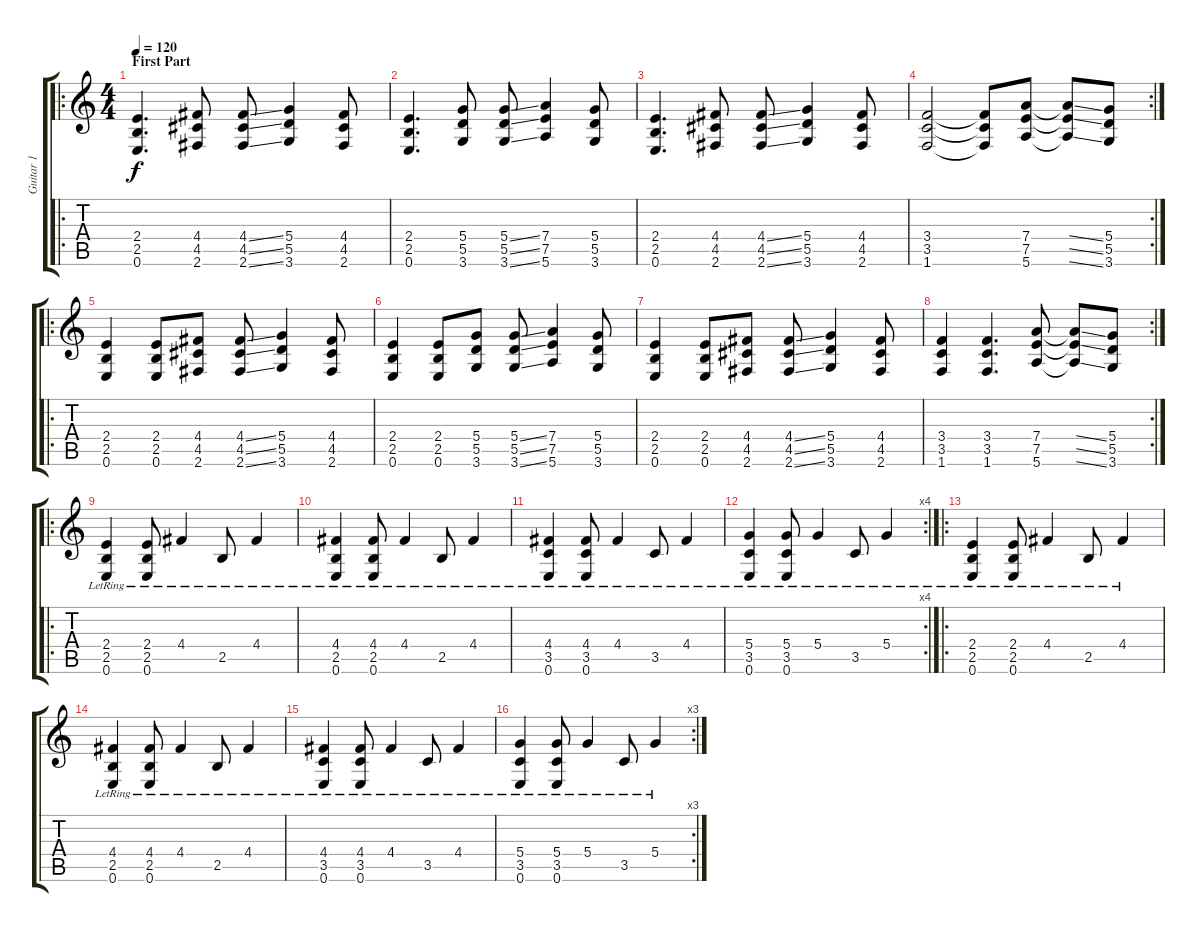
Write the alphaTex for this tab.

\track ("Guitar 1" "Guitar 1") {instrument distortionguitar}
\staff {score tabs}
\tuning (E4 B3 G3 D3 A2 E2) {hide}
\ro
\ts (4 4)
\section ("" "First Part")
\tempo 120
\clef g2
\ks c
(2.4 2.5 0.6).4{d dy f} (4.4 4.5 2.6).8 (4.4{ss} 4.5{ss} 2.6{ss}).8 (5.4 5.5 3.6).4 (4.4 4.5 2.6).8 |
(2.4 2.5 0.6).4{d} (5.4 5.5 3.6).8 (5.4{ss} 5.5{ss} 3.6{ss}).8 (7.4 7.5 5.6).4 (5.4 5.5 3.6).8 |
(2.4 2.5 0.6).4{d} (4.4 4.5 2.6).8 (4.4{ss} 4.5{ss} 2.6{ss}).8 (5.4 5.5 3.6).4 (4.4 4.5 2.6).8 |
\rc 2
(3.4 3.5 1.6).2 (3.4{t} 3.5{t} 1.6{t}).8 (7.4 7.5 5.6).8 (7.4{ss t} 7.5{ss t} 5.6{ss t}).8 (5.4 5.5 3.6).8 |
\ro
(2.4 2.5 0.6).4 (2.4 2.5 0.6).8 (4.4 4.5 2.6).8 (4.4{ss} 4.5{ss} 2.6{ss}).8 (5.4 5.5 3.6).4 (4.4 4.5 2.6).8 |
(2.4 2.5 0.6).4 (2.4 2.5 0.6).8 (5.4 5.5 3.6).8 (5.4{ss} 5.5{ss} 3.6{ss}).8 (7.4 7.5 5.6).4 (5.4 5.5 3.6).8 |
(2.4 2.5 0.6).4 (2.4 2.5 0.6).8 (4.4 4.5 2.6).8 (4.4{ss} 4.5{ss} 2.6{ss}).8 (5.4 5.5 3.6).4 (4.4 4.5 2.6).8 |
\rc 2
(3.4 3.5 1.6).4 (3.4 3.5 1.6).4{d} (7.4 7.5 5.6).8 (7.4{ss t} 7.5{ss t} 5.6{ss t}).8 (5.4 5.5 3.6).8 |
\ro
(2.4{lr} 2.5{lr} 0.6{lr}).4{volume 8} (2.4{lr} 2.5{lr} 0.6{lr}).8 4.4{lr}.4 2.5{lr}.8 4.4{lr}.4 |
(4.4{lr} 2.5{lr} 0.6{lr}).4 (4.4{lr} 2.5{lr} 0.6{lr}).8 4.4{lr}.4 2.5{lr}.8 4.4{lr}.4 |
(4.4{lr} 3.5{lr} 0.6{lr}).4 (4.4{lr} 3.5{lr} 0.6{lr}).8 4.4{lr}.4 3.5{lr}.8 4.4{lr}.4 |
\rc 4
(5.4{lr} 3.5{lr} 0.6{lr}).4 (5.4{lr} 3.5{lr} 0.6{lr}).8 5.4{lr}.4 3.5{lr}.8 5.4{lr}.4 |
\ro
(2.4{lr} 2.5{lr} 0.6{lr}).4 (2.4{lr} 2.5{lr} 0.6{lr}).8 4.4{lr}.4 2.5{lr}.8 4.4{lr}.4 |
(4.4{lr} 2.5{lr} 0.6{lr}).4 (4.4{lr} 2.5{lr} 0.6{lr}).8 4.4{lr}.4 2.5{lr}.8 4.4{lr}.4 |
(4.4{lr} 3.5{lr} 0.6{lr}).4 (4.4{lr} 3.5{lr} 0.6{lr}).8 4.4{lr}.4 3.5{lr}.8 4.4{lr}.4 |
\rc 3
(5.4{lr} 3.5{lr} 0.6{lr}).4 (5.4{lr} 3.5{lr} 0.6{lr}).8 5.4{lr}.4 3.5{lr}.8 5.4{lr}.4
